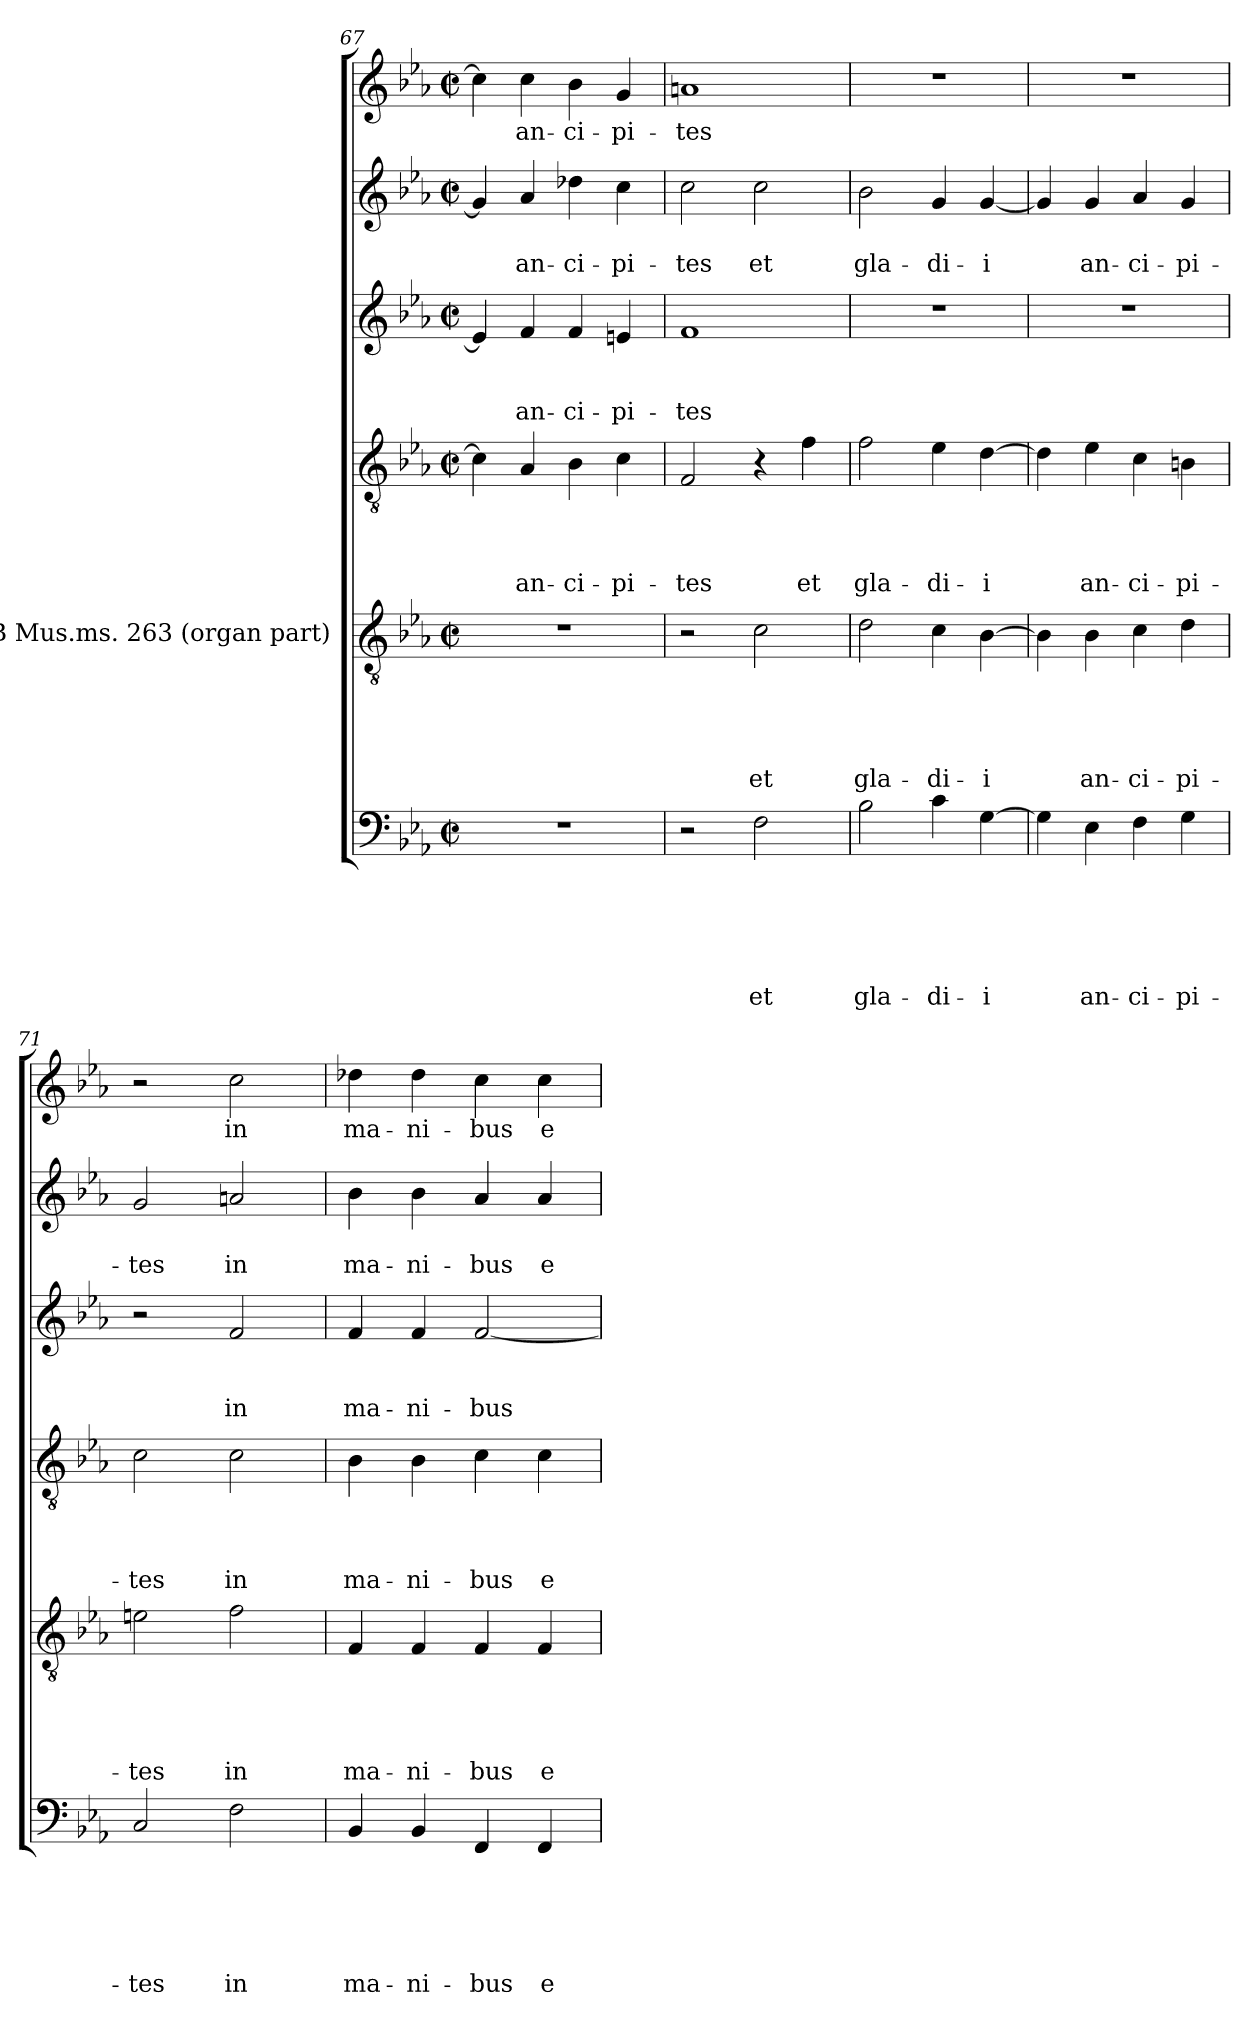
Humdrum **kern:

**kern	**text	**text	**text	**text	**text	**text	**kern	**text	**text	**text	**text	**text	**kern	**text	**text	**text	**text	**kern	**text	**text	**text	**kern	**text	**text	**kern	**text
*part6	*part6	*part6	*part6	*part6	*part6	*part6	*part5	*part5	*part5	*part5	*part5	*part5	*part4	*part4	*part4	*part4	*part4	*part3	*part3	*part3	*part3	*part2	*part2	*part2	*part1	*part1
*staff6	*staff6	*staff6	*staff6	*staff6	*staff6	*staff6	*staff5	*staff5	*staff5	*staff5	*staff5	*staff5	*staff4	*staff4	*staff4	*staff4	*staff4	*staff3	*staff3	*staff3	*staff3	*staff2	*staff2	*staff2	*staff1	*staff1
*	*	*	*	*	*	*	*I"BSB Mus.ms. 263 (organ part)	*	*	*	*	*	*	*	*	*	*	*	*	*	*	*	*	*	*	*
*clefF4	*	*	*	*	*	*	*clefGv2	*	*	*	*	*	*clefGv2	*	*	*	*	*clefG2	*	*	*	*clefG2	*	*	*clefG2	*
*k[b-e-a-]	*	*	*	*	*	*	*k[b-e-a-]	*	*	*	*	*	*k[b-e-a-]	*	*	*	*	*k[b-e-a-]	*	*	*	*k[b-e-a-]	*	*	*k[b-e-a-]	*
*E-:	*	*	*	*	*	*	*E-:	*	*	*	*	*	*E-:	*	*	*	*	*E-:	*	*	*	*E-:	*	*	*E-:	*
*M2/2	*	*	*	*	*	*	*M2/2	*	*	*	*	*	*M2/2	*	*	*	*	*M2/2	*	*	*	*M2/2	*	*	*M2/2	*
*met(c|)	*	*	*	*	*	*	*met(c|)	*	*	*	*	*	*met(c|)	*	*	*	*	*met(c|)	*	*	*	*met(c|)	*	*	*met(c|)	*
=67	=67	=67	=67	=67	=67	=67	=67	=67	=67	=67	=67	=67	=67	=67	=67	=67	=67	=67	=67	=67	=67	=67	=67	=67	=67	=67
1r	.	.	.	.	.	.	1r	.	.	.	.	.	4c\]	.	.	.	.	4e/]	.	.	.	4g/]	.	.	4cc\]	.
!	!	!	!	!	!	!	!	!	!	!	!	!	!	!	!	!	!LO:LY:b	!	!	!	!LO:LY:b	!	!	!LO:LY:b	!	!LO:LY:b
.	.	.	.	.	.	.	.	.	.	.	.	.	4A-/	.	.	.	an-	4f/	.	.	an-	4a-/	.	an-	4cc\	an-
!	!	!	!	!	!	!	!	!	!	!	!	!	!	!	!	!	!LO:LY:b	!	!	!	!LO:LY:b	!	!	!LO:LY:b	!	!LO:LY:b
.	.	.	.	.	.	.	.	.	.	.	.	.	4B-\	.	.	.	-ci-	4f/	.	.	-ci-	4dd-X\	.	-ci-	4b-\	-ci-
!	!	!	!	!	!	!	!	!	!	!	!	!	!	!	!	!	!LO:LY:b	!	!	!	!LO:LY:b	!	!	!LO:LY:b	!	!LO:LY:b
.	.	.	.	.	.	.	.	.	.	.	.	.	4c\	.	.	.	-pi-	4en/	.	.	-pi-	4cc\	.	-pi-	4g/	-pi-
!!LO:LB:g=z
=68	=68	=68	=68	=68	=68	=68	=68	=68	=68	=68	=68	=68	=68	=68	=68	=68	=68	=68	=68	=68	=68	=68	=68	=68	=68	=68
!	!	!	!	!	!	!	!	!	!	!	!	!	!	!	!	!	!LO:LY:b	!	!	!	!LO:LY:b	!	!	!LO:LY:b	!	!LO:LY:b
2r	.	.	.	.	.	.	2r	.	.	.	.	.	2F/	.	.	.	-tes	1f	.	.	-tes	2cc\	.	-tes	1an	-tes
!	!	!	!	!	!	!LO:LY:b	!	!	!	!	!	!LO:LY:b	!	!	!	!	!	!	!	!	!	!	!	!LO:LY:b	!	!
2F\	.	.	.	.	.	et	2c\	.	.	.	.	et	4r	.	.	.	.	.	.	.	.	2cc\	.	et	.	.
!	!	!	!	!	!	!	!	!	!	!	!	!	!	!	!	!	!LO:LY:b	!	!	!	!	!	!	!	!	!
.	.	.	.	.	.	.	.	.	.	.	.	.	4f\	.	.	.	et	.	.	.	.	.	.	.	.	.
=69	=69	=69	=69	=69	=69	=69	=69	=69	=69	=69	=69	=69	=69	=69	=69	=69	=69	=69	=69	=69	=69	=69	=69	=69	=69	=69
!	!	!	!	!	!	!LO:LY:b	!	!	!	!	!	!LO:LY:b	!	!	!	!	!LO:LY:b	!	!	!	!	!	!	!LO:LY:b	!	!
2B-\	.	.	.	.	.	gla-	2d\	.	.	.	.	gla-	2f\	.	.	.	gla-	1r	.	.	.	2b-\	.	gla-	1r	.
!	!	!	!	!	!	!LO:LY:b	!	!	!	!	!	!LO:LY:b	!	!	!	!	!LO:LY:b	!	!	!	!	!	!	!LO:LY:b	!	!
4c\	.	.	.	.	.	-di-	4c\	.	.	.	.	-di-	4e-\	.	.	.	-di-	.	.	.	.	4g/	.	-di-	.	.
!	!	!	!	!	!	!LO:LY:b	!	!	!	!	!	!LO:LY:b	!	!	!	!	!LO:LY:b	!	!	!	!	!	!	!LO:LY:b	!	!
[>4G\	.	.	.	.	.	-i	[>4B-\	.	.	.	.	-i	[>4d\	.	.	.	-i	.	.	.	.	[<4g/	.	-i	.	.
=70	=70	=70	=70	=70	=70	=70	=70	=70	=70	=70	=70	=70	=70	=70	=70	=70	=70	=70	=70	=70	=70	=70	=70	=70	=70	=70
4G\]	.	.	.	.	.	.	4B-\]	.	.	.	.	.	4d\]	.	.	.	.	1r	.	.	.	4g/]	.	.	1r	.
!	!	!	!	!	!	!LO:LY:b	!	!	!	!	!	!LO:LY:b	!	!	!	!	!LO:LY:b	!	!	!	!	!	!	!LO:LY:b	!	!
4E-\	.	.	.	.	.	an-	4B-\	.	.	.	.	an-	4e-\	.	.	.	an-	.	.	.	.	4g/	.	an-	.	.
!	!	!	!	!	!	!LO:LY:b	!	!	!	!	!	!LO:LY:b	!	!	!	!	!LO:LY:b	!	!	!	!	!	!	!LO:LY:b	!	!
4F\	.	.	.	.	.	-ci-	4c\	.	.	.	.	-ci-	4c\	.	.	.	-ci-	.	.	.	.	4a-/	.	-ci-	.	.
!	!	!	!	!	!	!LO:LY:b	!	!	!	!	!	!LO:LY:b	!	!	!	!	!LO:LY:b	!	!	!	!	!	!	!LO:LY:b	!	!
4G\	.	.	.	.	.	-pi-	4d\	.	.	.	.	-pi-	4Bn\	.	.	.	-pi-	.	.	.	.	4g/	.	-pi-	.	.
=71	=71	=71	=71	=71	=71	=71	=71	=71	=71	=71	=71	=71	=71	=71	=71	=71	=71	=71	=71	=71	=71	=71	=71	=71	=71	=71
!	!	!	!	!	!	!LO:LY:b	!	!	!	!	!	!LO:LY:b	!	!	!	!	!LO:LY:b	!	!	!	!	!	!	!LO:LY:b	!	!
2C/	.	.	.	.	.	-tes	2en\	.	.	.	.	-tes	2c\	.	.	.	-tes	2r	.	.	.	2g/	.	-tes	2r	.
!	!	!	!	!	!	!LO:LY:b	!	!	!	!	!	!LO:LY:b	!	!	!	!	!LO:LY:b	!	!	!	!LO:LY:b	!	!	!LO:LY:b	!	!LO:LY:b
2F\	.	.	.	.	.	in	2f\	.	.	.	.	in	2c\	.	.	.	in	2f/	.	.	in	2an/	.	in	2cc\	in
=72	=72	=72	=72	=72	=72	=72	=72	=72	=72	=72	=72	=72	=72	=72	=72	=72	=72	=72	=72	=72	=72	=72	=72	=72	=72	=72
!	!	!	!	!	!	!LO:LY:b	!	!	!	!	!	!LO:LY:b	!	!	!	!	!LO:LY:b	!	!	!	!LO:LY:b	!	!	!LO:LY:b	!	!LO:LY:b
4BB-/	.	.	.	.	.	ma-	4F/	.	.	.	.	ma-	4B-\	.	.	.	ma-	4f/	.	.	ma-	4b-\	.	ma-	4dd-X\	ma-
!	!	!	!	!	!	!LO:LY:b	!	!	!	!	!	!LO:LY:b	!	!	!	!	!LO:LY:b	!	!	!	!LO:LY:b	!	!	!LO:LY:b	!	!LO:LY:b
4BB-/	.	.	.	.	.	-ni-	4F/	.	.	.	.	-ni-	4B-\	.	.	.	-ni-	4f/	.	.	-ni-	4b-\	.	-ni-	4dd-\	-ni-
!	!	!	!	!	!	!LO:LY:b	!	!	!	!	!	!LO:LY:b	!	!	!	!	!LO:LY:b	!	!	!	!LO:LY:b	!	!	!LO:LY:b	!	!LO:LY:b
4FF/	.	.	.	.	.	-bus	4F/	.	.	.	.	-bus	4c\	.	.	.	-bus	[>2f/	.	.	-bus	4a-/	.	-bus	4cc\	-bus
!	!	!	!	!	!	!LO:LY:b	!	!	!	!	!	!LO:LY:b	!	!	!	!	!LO:LY:b	!	!	!	!	!	!	!LO:LY:b	!	!LO:LY:b
4FF/	.	.	.	.	.	e-	4F/	.	.	.	.	e-	4c\	.	.	.	e-	.	.	.	.	4a-/	.	e-	4cc\	e-
=	=	=	=	=	=	=	=	=	=	=	=	=	=	=	=	=	=	=	=	=	=	=	=	=	=	=
*-	*-	*-	*-	*-	*-	*-	*-	*-	*-	*-	*-	*-	*-	*-	*-	*-	*-	*-	*-	*-	*-	*-	*-	*-	*-	*-
